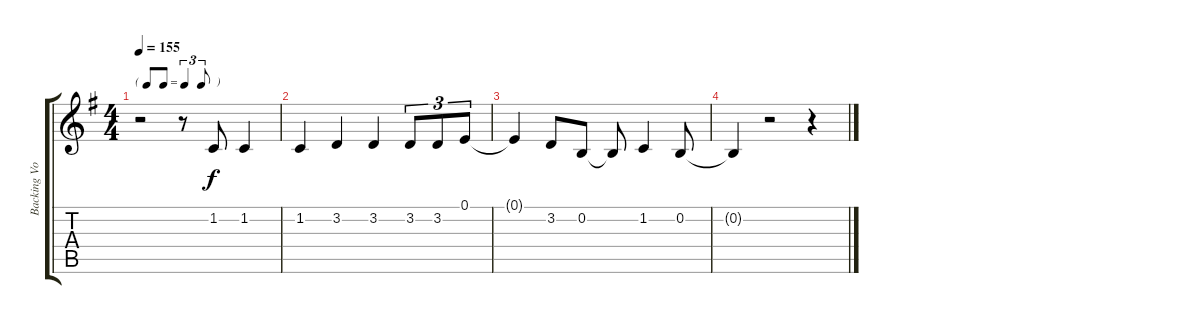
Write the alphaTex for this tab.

\track ("Backing Vocals" "Backing Vo") {instrument tenorsax}
\staff {score tabs}
\tuning (E4 B3 G3 D3 A2 E2) {hide}
\ts (4 4)
\tf triplet8th
\tempo 155
\clef g2
\ks g
r.2{dy f} r.8 1.2.8 1.2.4 |
1.2.4 3.2.4 3.2.4 3.2.8{tu (3 2)} 3.2.8{tu (3 2)} 0.1.8{tu (3 2)} |
0.1{t}.4 3.2.8 0.2.8 0.2{t}.8 1.2.4 0.2.8 |
0.2{t}.4 r.2 r.4
